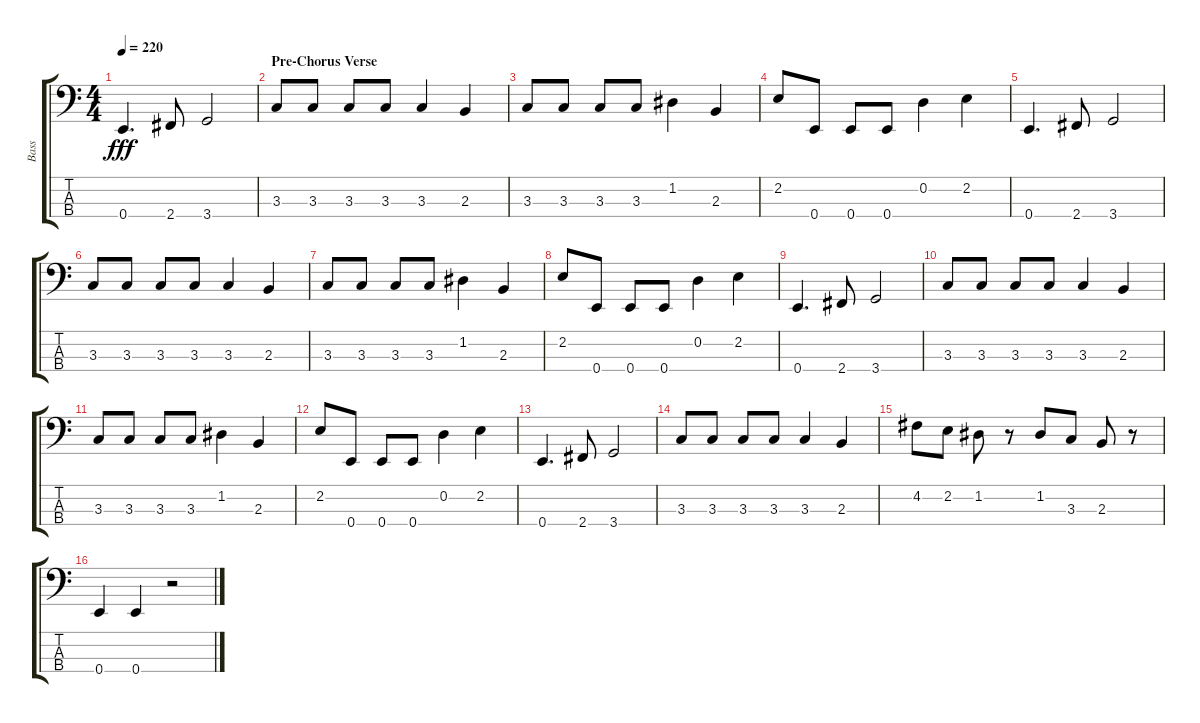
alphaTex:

\track ("Bass" "Bass") {instrument electricbassfinger}
\staff {score tabs}
\tuning (G2 D2 A1 E1) {hide}
\ts (4 4)
\tempo 220
\clef f4
\ks c
0.4.4{d dy fff} 2.4.8 3.4.2 |
\section ("" "Pre-Chorus Verse")
3.3.8 3.3.8 3.3.8 3.3.8 3.3.4 2.3.4 |
3.3.8 3.3.8 3.3.8 3.3.8 1.2.4 2.3.4 |
2.2.8 0.4.8 0.4.8 0.4.8 0.2.4 2.2.4 |
0.4.4{d} 2.4.8 3.4.2 |
3.3.8 3.3.8 3.3.8 3.3.8 3.3.4 2.3.4 |
3.3.8 3.3.8 3.3.8 3.3.8 1.2.4 2.3.4 |
2.2.8 0.4.8 0.4.8 0.4.8 0.2.4 2.2.4 |
0.4.4{d} 2.4.8 3.4.2 |
3.3.8 3.3.8 3.3.8 3.3.8 3.3.4 2.3.4 |
3.3.8 3.3.8 3.3.8 3.3.8 1.2.4 2.3.4 |
2.2.8 0.4.8 0.4.8 0.4.8 0.2.4 2.2.4 |
0.4.4{d} 2.4.8 3.4.2 |
3.3.8 3.3.8 3.3.8 3.3.8 3.3.4 2.3.4 |
4.2.8 2.2.8 1.2.8 r.8 1.2.8 3.3.8 2.3.8 r.8 |
0.4.4 0.4.4 r.2
